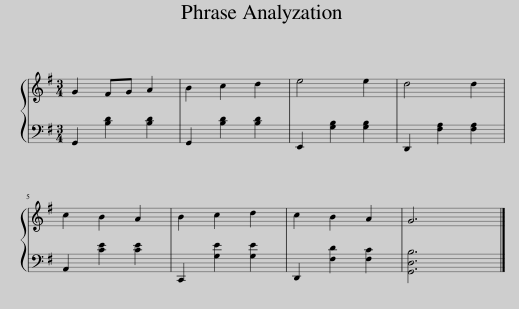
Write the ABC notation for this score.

X:1
%%score { 1 | 2 }
L:1/8
M:3/4
I:linebreak $
K:G
V:1 treble
V:2 bass
V:1
 G2 FG A2 | B2 c2 d2 | e4 e2 | d4 d2 |$ c2 B2 A2 | %5
 B2 c2 d2 | c2 B2 A2 | G6 |] %8
V:2
 G,,2 [B,D]2 [B,D]2 | G,,2 [B,D]2 [B,D]2 | E,,2 [G,B,]2 [G,B,]2 | D,,2 [F,A,]2 [F,A,]2 |$ A,,2 [CE]2 [CE]2 | %5
 C,,2 [G,E]2 [G,E]2 | D,,2 [F,D]2 [F,C]2 | [G,,D,B,]6 |] %8
